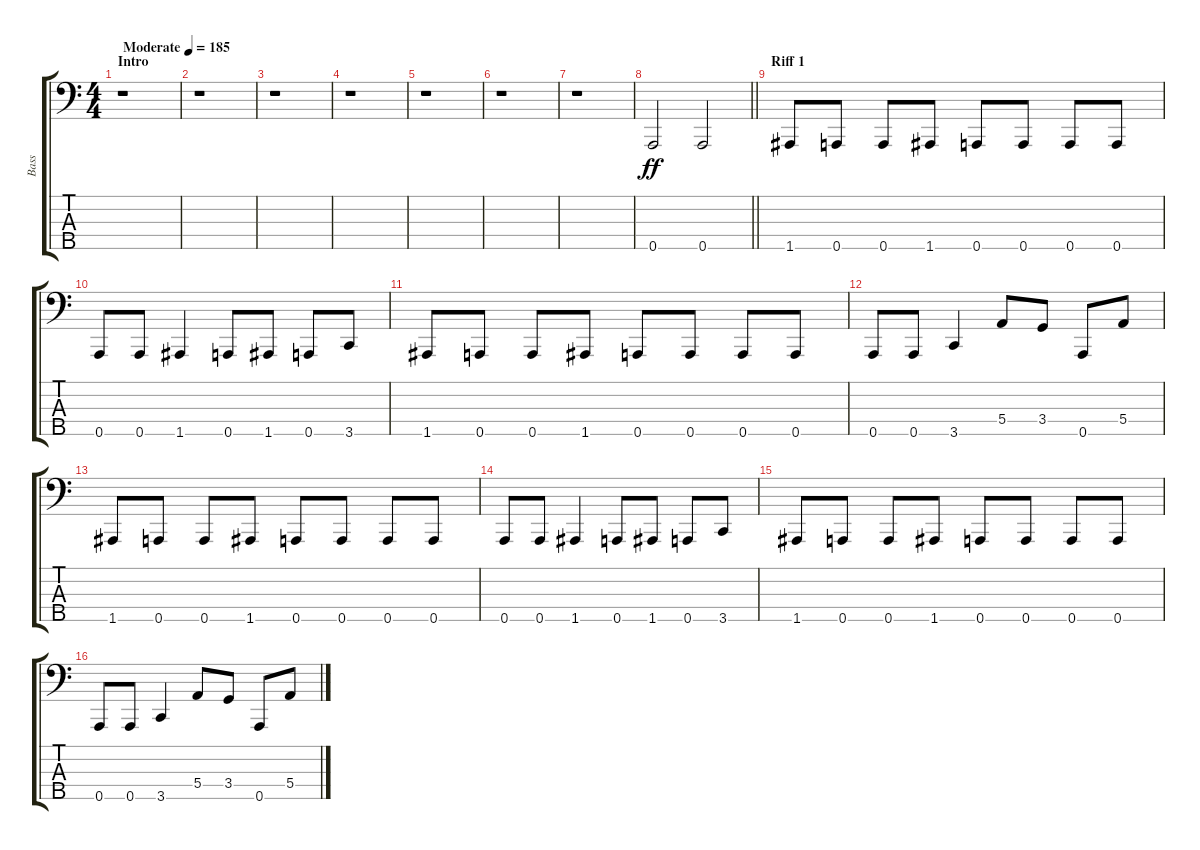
\track ("Bass" "Bass") {instrument electricbasspick}
\staff {score tabs}
\tuning (G2 D2 A1 E1 A0) {hide}
\ts (4 4)
\section ("" "Intro")
\tempo (185 "Moderate")
\clef f4
\ks c
r.1{dy ff instrument electricbasspick} |
r.1 |
r.1 |
r.1 |
r.1 |
r.1 |
r.1 |
\barLineRight lightlight
0.5.2 0.5.2 |
\section ("" "Riff 1")
1.5.8 0.5.8 0.5.8 1.5.8 0.5.8 0.5.8 0.5.8 0.5.8 |
0.5.8 0.5.8 1.5.4 0.5.8 1.5.8 0.5.8 3.5.8 |
1.5.8 0.5.8 0.5.8 1.5.8 0.5.8 0.5.8 0.5.8 0.5.8 |
0.5.8 0.5.8 3.5.4 5.4.8 3.4.8 0.5.8 5.4.8 |
1.5.8 0.5.8 0.5.8 1.5.8 0.5.8 0.5.8 0.5.8 0.5.8 |
0.5.8 0.5.8 1.5.4 0.5.8 1.5.8 0.5.8 3.5.8 |
1.5.8 0.5.8 0.5.8 1.5.8 0.5.8 0.5.8 0.5.8 0.5.8 |
0.5.8 0.5.8 3.5.4 5.4.8 3.4.8 0.5.8 5.4.8
